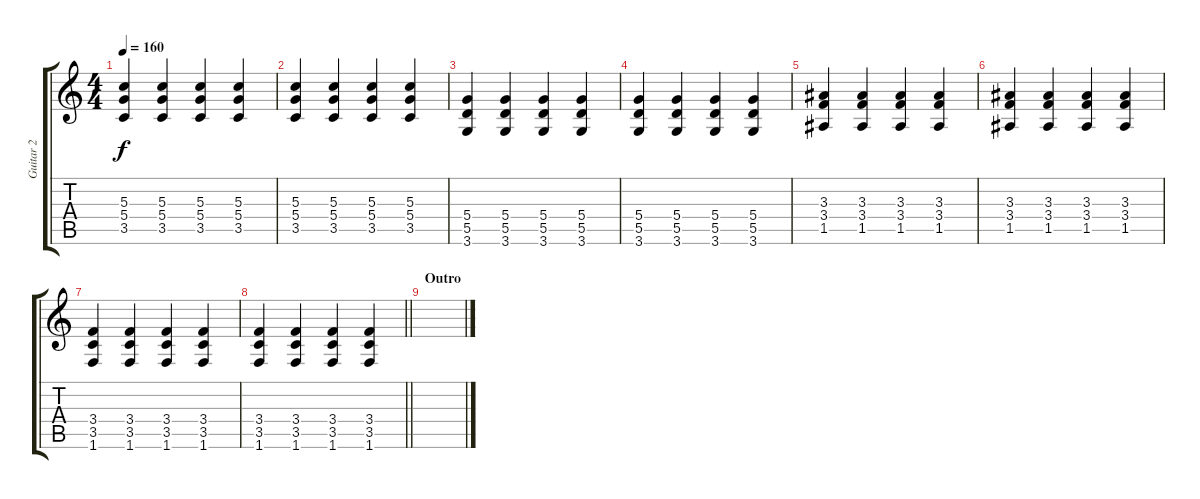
\track ("Guitar 2" "Guitar 2") {instrument overdrivenguitar}
\staff {score tabs}
\tuning (E4 B3 G3 D3 A2 E2) {hide}
\ts (4 4)
\tempo 160
\clef g2
\ks c
(5.3 5.4 3.5).4{dy f} (5.3 5.4 3.5).4 (5.3 5.4 3.5).4 (5.3 5.4 3.5).4 |
(5.3 5.4 3.5).4 (5.3 5.4 3.5).4 (5.3 5.4 3.5).4 (5.3 5.4 3.5).4 |
(5.4 5.5 3.6).4 (5.4 5.5 3.6).4 (5.4 5.5 3.6).4 (5.4 5.5 3.6).4 |
(5.4 5.5 3.6).4 (5.4 5.5 3.6).4 (5.4 5.5 3.6).4 (5.4 5.5 3.6).4 |
(3.3 3.4 1.5).4 (3.3 3.4 1.5).4 (3.3 3.4 1.5).4 (3.3 3.4 1.5).4 |
(3.3 3.4 1.5).4 (3.3 3.4 1.5).4 (3.3 3.4 1.5).4 (3.3 3.4 1.5).4 |
(3.4 3.5 1.6).4 (3.4 3.5 1.6).4 (3.4 3.5 1.6).4 (3.4 3.5 1.6).4 |
\barLineRight lightlight
(3.4 3.5 1.6).4 (3.4 3.5 1.6).4 (3.4 3.5 1.6).4 (3.4 3.5 1.6).4 |
\section ("" "Outro")
